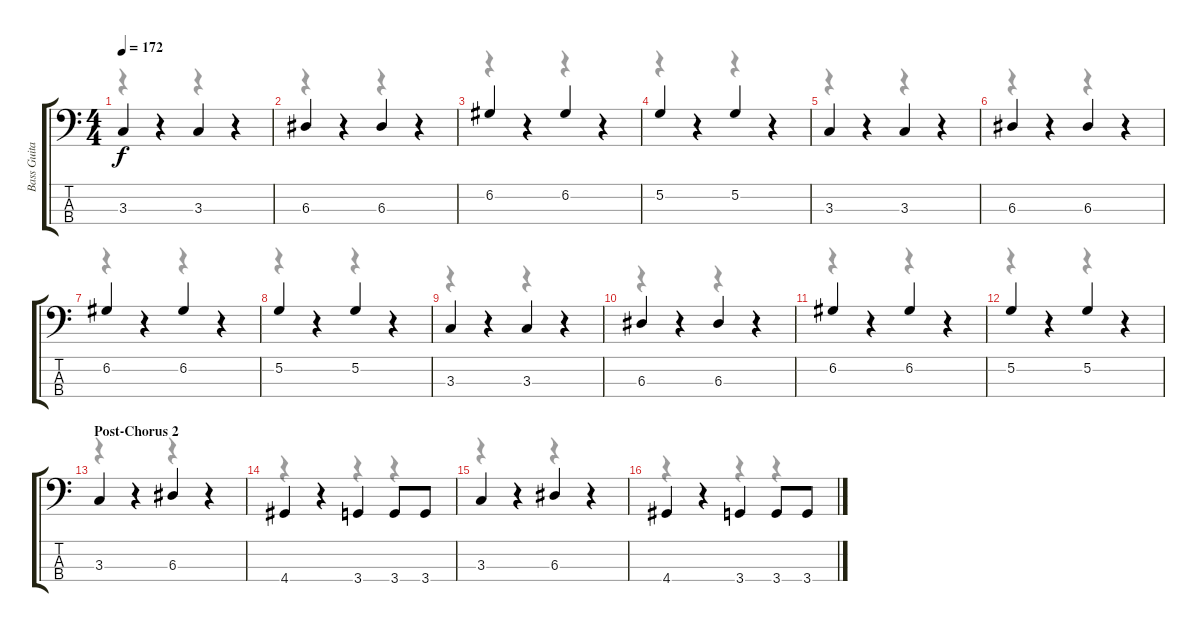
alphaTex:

\track ("Bass Guitar" "Bass Guita") {instrument electricbasspick}
\staff {score tabs}
\tuning (G2 D2 A1 E1) {hide}
\voice
\ts (4 4)
\tempo 172
\clef f4
\ks c
3.3.4{dy f} r.4 3.3.4 r.4 |
6.3.4 r.4 6.3.4 r.4 |
6.2.4 r.4 6.2.4 r.4 |
5.2.4 r.4 5.2.4 r.4 |
3.3.4 r.4 3.3.4 r.4 |
6.3.4 r.4 6.3.4 r.4 |
6.2.4 r.4 6.2.4 r.4 |
5.2.4 r.4 5.2.4 r.4 |
3.3.4 r.4 3.3.4 r.4 |
6.3.4 r.4 6.3.4 r.4 |
6.2.4 r.4 6.2.4 r.4 |
5.2.4 r.4 5.2.4 r.4 |
\section ("" "Post-Chorus 2")
3.3.4 r.4 6.3.4 r.4 |
4.4.4 r.4 3.4.4 3.4.8 3.4.8 |
3.3.4 r.4 6.3.4 r.4 |
4.4.4 r.4 3.4.4 3.4.8 3.4.8
\voice
\clef f4
\ottava regular
\simile none
\ks c
r.4{dy f} r.4 r.4 r.4 |
r.4 r.4 r.4 r.4 |
r.4 r.4 r.4 r.4 |
r.4 r.4 r.4 r.4 |
r.4 r.4 r.4 r.4 |
r.4 r.4 r.4 r.4 |
r.4 r.4 r.4 r.4 |
r.4 r.4 r.4 r.4 |
r.4 r.4 r.4 r.4 |
r.4 r.4 r.4 r.4 |
r.4 r.4 r.4 r.4 |
r.4 r.4 r.4 r.4 |
r.4 r.4 r.4 r.4 |
r.4 r.4 r.4 r.4 |
r.4 r.4 r.4 r.4 |
r.4 r.4 r.4 r.4
